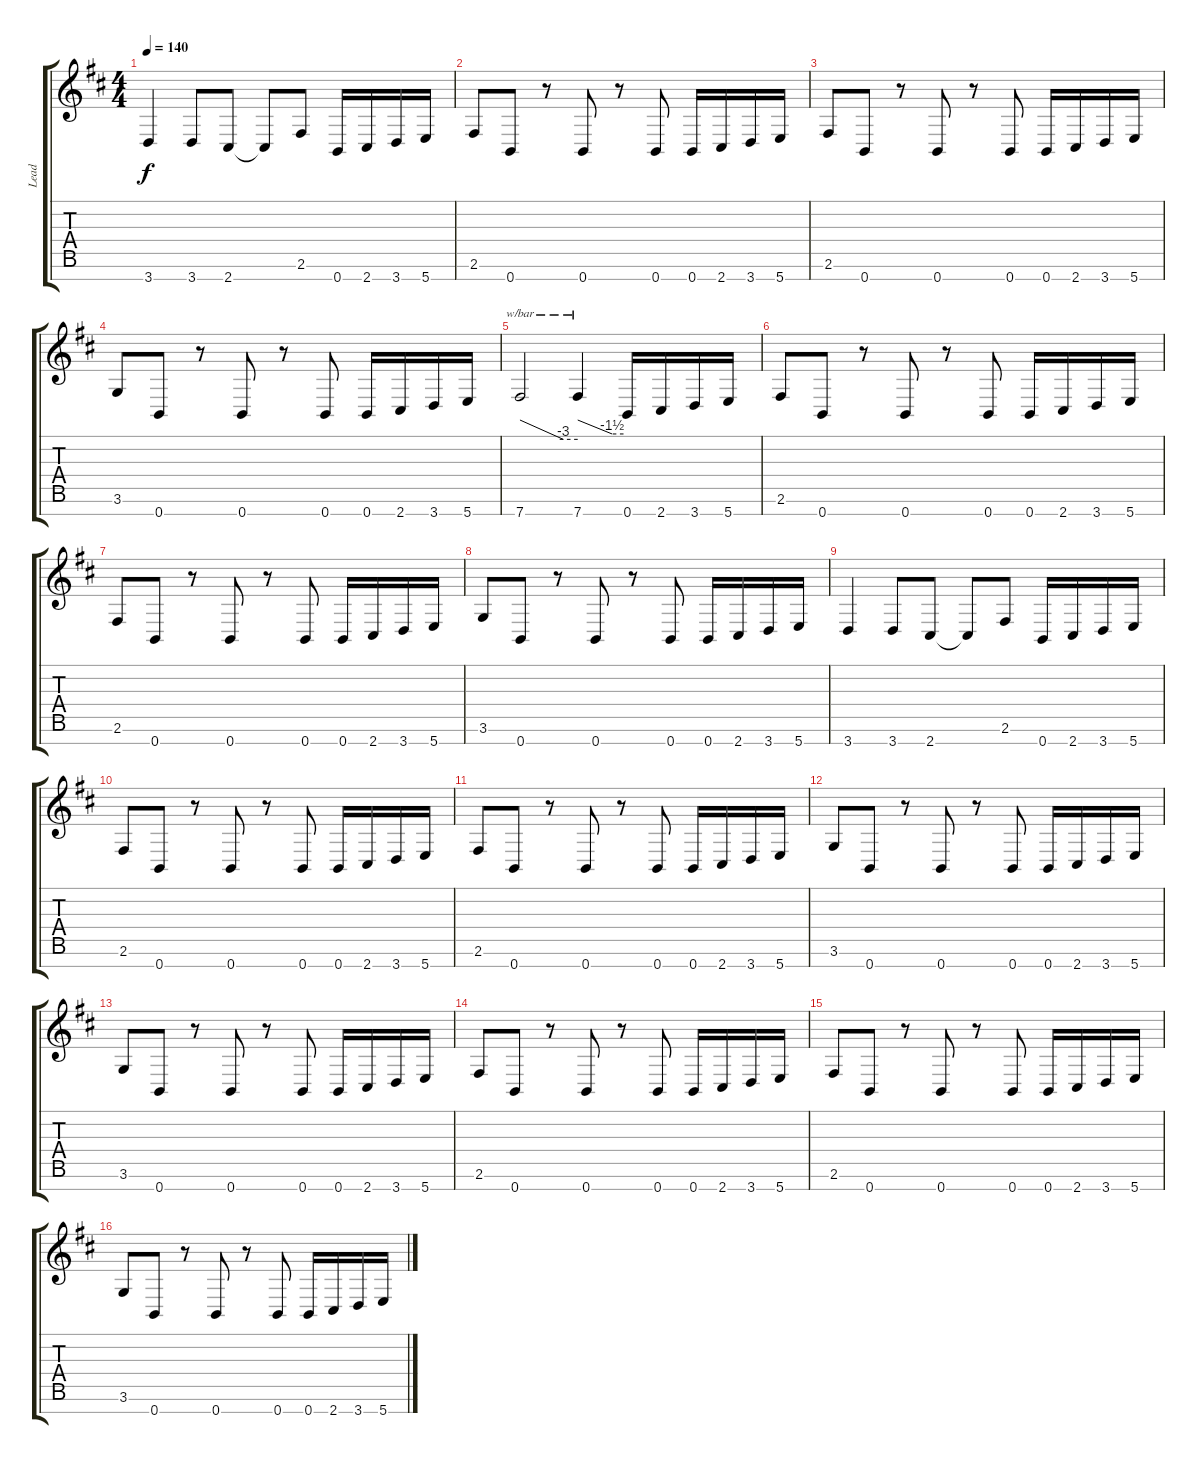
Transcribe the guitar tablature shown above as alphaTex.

\track ("Lead" "Lead") {instrument distortionguitar}
\staff {score tabs}
\tuning (E4 B3 G3 D3 A2 E2 B1) {hide}
\ts (4 4)
\tempo 140
\clef g2
\ks d
3.7.4{dy f} 3.7.8 2.7.8 2.7{t}.8 2.6.8 0.7.16 2.7.16 3.7.16 5.7.16 |
2.6.8 0.7.8 r.8 0.7.8 r.8 0.7.8 0.7.16 2.7.16 3.7.16 5.7.16 |
2.6.8 0.7.8 r.8 0.7.8 r.8 0.7.8 0.7.16 2.7.16 3.7.16 5.7.16 |
3.6.8 0.7.8 r.8 0.7.8 r.8 0.7.8 0.7.16 2.7.16 3.7.16 5.7.16 |
7.7.2{tbe (custom default 0 0 45 -12 60 -12)} 7.7.4{tbe (custom default 0 0 45 -6 60 -6)} 0.7.16 2.7.16 3.7.16 5.7.16 |
2.6.8 0.7.8 r.8 0.7.8 r.8 0.7.8 0.7.16 2.7.16 3.7.16 5.7.16 |
2.6.8 0.7.8 r.8 0.7.8 r.8 0.7.8 0.7.16 2.7.16 3.7.16 5.7.16 |
3.6.8 0.7.8 r.8 0.7.8 r.8 0.7.8 0.7.16 2.7.16 3.7.16 5.7.16 |
3.7.4 3.7.8 2.7.8 2.7{t}.8 2.6.8 0.7.16 2.7.16 3.7.16 5.7.16 |
2.6.8 0.7.8 r.8 0.7.8 r.8 0.7.8 0.7.16 2.7.16 3.7.16 5.7.16 |
2.6.8 0.7.8 r.8 0.7.8 r.8 0.7.8 0.7.16 2.7.16 3.7.16 5.7.16 |
3.6.8 0.7.8 r.8 0.7.8 r.8 0.7.8 0.7.16 2.7.16 3.7.16 5.7.16 |
3.6.8 0.7.8 r.8 0.7.8 r.8 0.7.8 0.7.16 2.7.16 3.7.16 5.7.16 |
2.6.8 0.7.8 r.8 0.7.8 r.8 0.7.8 0.7.16 2.7.16 3.7.16 5.7.16 |
2.6.8 0.7.8 r.8 0.7.8 r.8 0.7.8 0.7.16 2.7.16 3.7.16 5.7.16 |
3.6.8 0.7.8 r.8 0.7.8 r.8 0.7.8 0.7.16 2.7.16 3.7.16 5.7.16
